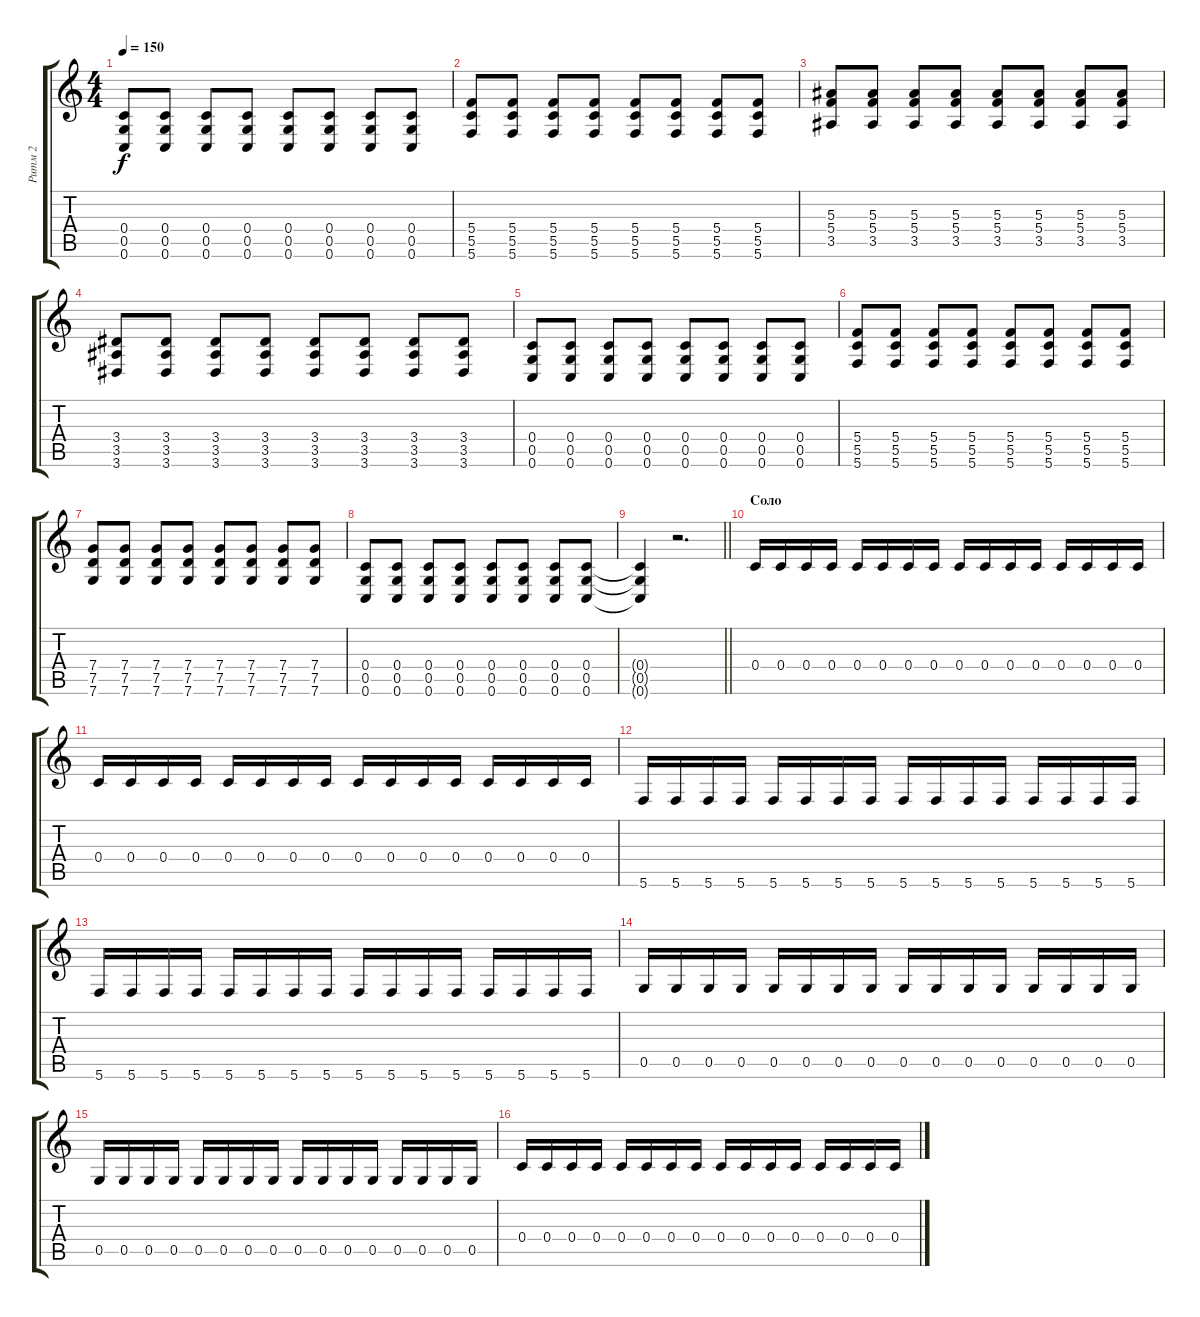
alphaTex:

\track ("Ритм 2" "Ритм 2") {instrument distortionguitar}
\staff {score tabs}
\tuning (D4 A3 F3 C3 G2 C2) {hide}
\ts (4 4)
\tempo 150
\clef g2
\ks c
(0.4 0.5 0.6).8{dy f} (0.4 0.5 0.6).8 (0.4 0.5 0.6).8 (0.4 0.5 0.6).8 (0.4 0.5 0.6).8 (0.4 0.5 0.6).8 (0.4 0.5 0.6).8 (0.4 0.5 0.6).8 |
(5.4 5.5 5.6).8 (5.4 5.5 5.6).8 (5.4 5.5 5.6).8 (5.4 5.5 5.6).8 (5.4 5.5 5.6).8 (5.4 5.5 5.6).8 (5.4 5.5 5.6).8 (5.4 5.5 5.6).8 |
(5.3 5.4 3.5).8 (5.3 5.4 3.5).8 (5.3 5.4 3.5).8 (5.3 5.4 3.5).8 (5.3 5.4 3.5).8 (5.3 5.4 3.5).8 (5.3 5.4 3.5).8 (5.3 5.4 3.5).8 |
(3.4 3.5 3.6).8 (3.4 3.5 3.6).8 (3.4 3.5 3.6).8 (3.4 3.5 3.6).8 (3.4 3.5 3.6).8 (3.4 3.5 3.6).8 (3.4 3.5 3.6).8 (3.4 3.5 3.6).8 |
(0.4 0.5 0.6).8 (0.4 0.5 0.6).8 (0.4 0.5 0.6).8 (0.4 0.5 0.6).8 (0.4 0.5 0.6).8 (0.4 0.5 0.6).8 (0.4 0.5 0.6).8 (0.4 0.5 0.6).8 |
(5.4 5.5 5.6).8 (5.4 5.5 5.6).8 (5.4 5.5 5.6).8 (5.4 5.5 5.6).8 (5.4 5.5 5.6).8 (5.4 5.5 5.6).8 (5.4 5.5 5.6).8 (5.4 5.5 5.6).8 |
(7.4 7.5 7.6).8 (7.4 7.5 7.6).8 (7.4 7.5 7.6).8 (7.4 7.5 7.6).8 (7.4 7.5 7.6).8 (7.4 7.5 7.6).8 (7.4 7.5 7.6).8 (7.4 7.5 7.6).8 |
(0.4 0.5 0.6).8 (0.4 0.5 0.6).8 (0.4 0.5 0.6).8 (0.4 0.5 0.6).8 (0.4 0.5 0.6).8 (0.4 0.5 0.6).8 (0.4 0.5 0.6).8 (0.4 0.5 0.6).8 |
\barLineRight lightlight
(0.4{t} 0.5{t} 0.6{t}).4 r.2{d} |
\section ("" "Соло")
0.4.16 0.4.16 0.4.16 0.4.16 0.4.16 0.4.16 0.4.16 0.4.16 0.4.16 0.4.16 0.4.16 0.4.16 0.4.16 0.4.16 0.4.16 0.4.16 |
0.4.16 0.4.16 0.4.16 0.4.16 0.4.16 0.4.16 0.4.16 0.4.16 0.4.16 0.4.16 0.4.16 0.4.16 0.4.16 0.4.16 0.4.16 0.4.16 |
5.6.16 5.6.16 5.6.16 5.6.16 5.6.16 5.6.16 5.6.16 5.6.16 5.6.16 5.6.16 5.6.16 5.6.16 5.6.16 5.6.16 5.6.16 5.6.16 |
5.6.16 5.6.16 5.6.16 5.6.16 5.6.16 5.6.16 5.6.16 5.6.16 5.6.16 5.6.16 5.6.16 5.6.16 5.6.16 5.6.16 5.6.16 5.6.16 |
0.5.16 0.5.16 0.5.16 0.5.16 0.5.16 0.5.16 0.5.16 0.5.16 0.5.16 0.5.16 0.5.16 0.5.16 0.5.16 0.5.16 0.5.16 0.5.16 |
0.5.16 0.5.16 0.5.16 0.5.16 0.5.16 0.5.16 0.5.16 0.5.16 0.5.16 0.5.16 0.5.16 0.5.16 0.5.16 0.5.16 0.5.16 0.5.16 |
0.4.16 0.4.16 0.4.16 0.4.16 0.4.16 0.4.16 0.4.16 0.4.16 0.4.16 0.4.16 0.4.16 0.4.16 0.4.16 0.4.16 0.4.16 0.4.16
